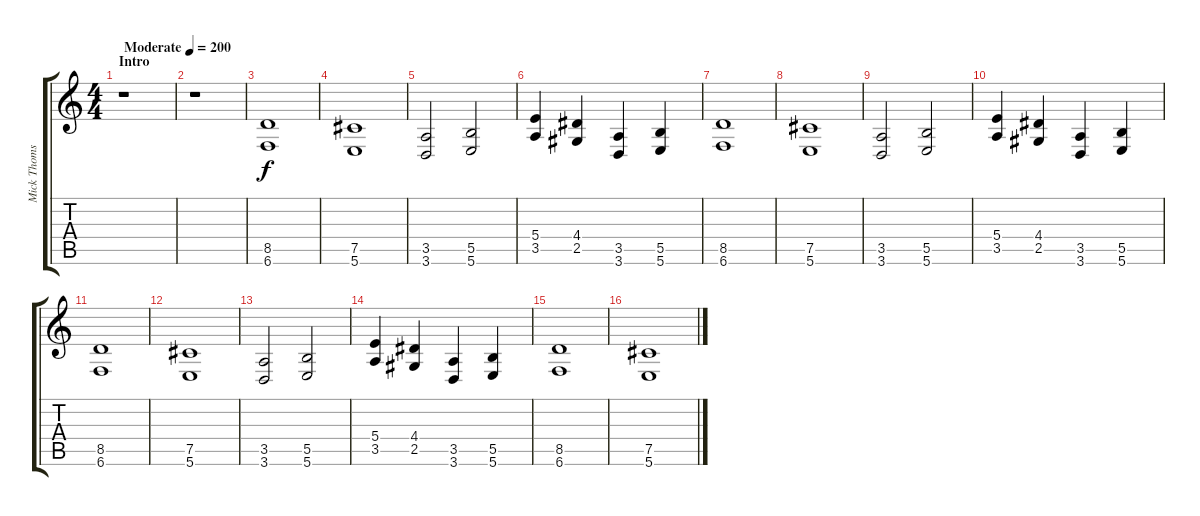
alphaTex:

\track ("Mick Thomson" "Mick Thoms") {instrument distortionguitar}
\staff {score tabs}
\tuning (Db4 Ab3 E3 B2 Gb2 B1) {hide}
\ts (4 4)
\section ("" "Intro")
\tempo (200 "Moderate")
\clef g2
\ks c
r.1{dy f instrument distortionguitar} |
r.1 |
(8.5 6.6).1 |
(7.5 5.6).1 |
(3.5 3.6).2 (5.5 5.6).2 |
(5.4 3.5).4 (4.4 2.5).4 (3.5 3.6).4 (5.5 5.6).4 |
(8.5 6.6).1 |
(7.5 5.6).1 |
(3.5 3.6).2 (5.5 5.6).2 |
(5.4 3.5).4 (4.4 2.5).4 (3.5 3.6).4 (5.5 5.6).4 |
(8.5 6.6).1 |
(7.5 5.6).1 |
(3.5 3.6).2 (5.5 5.6).2 |
(5.4 3.5).4 (4.4 2.5).4 (3.5 3.6).4 (5.5 5.6).4 |
(8.5 6.6).1 |
(7.5 5.6).1
